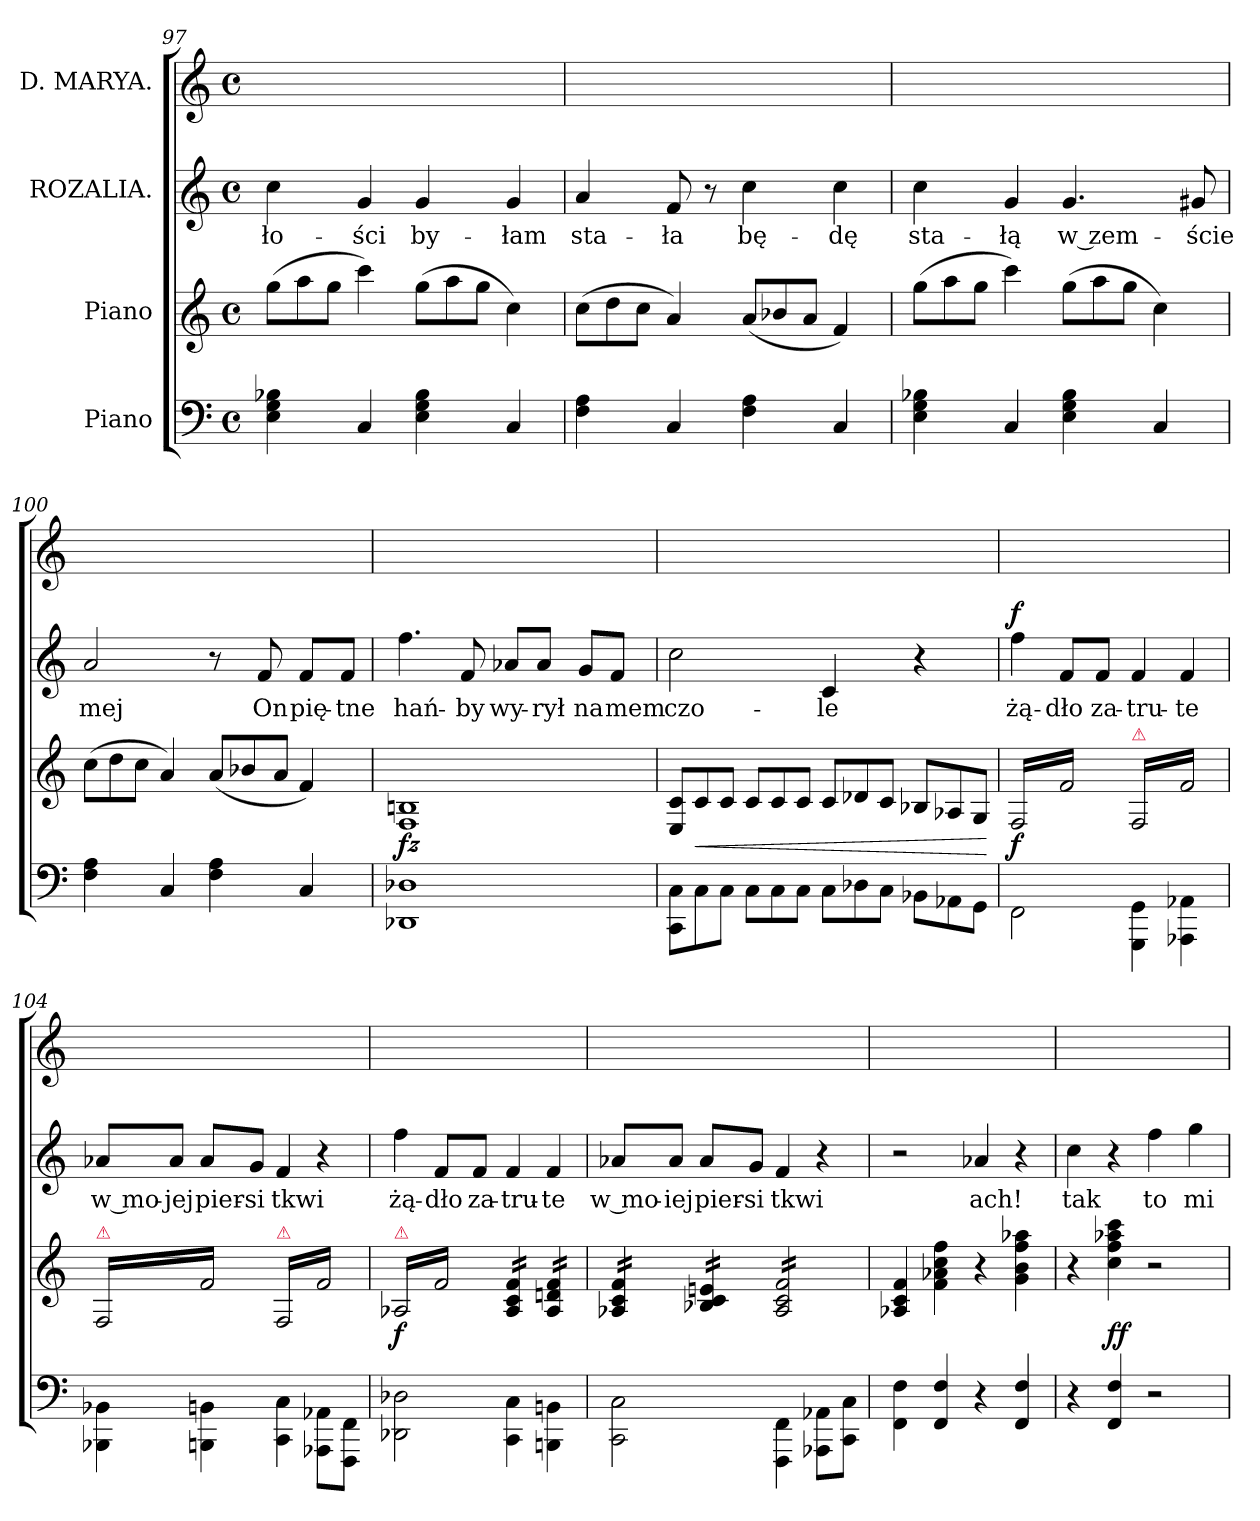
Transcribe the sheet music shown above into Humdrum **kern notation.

**kern	**kern	**dynam	**kern	**text	**dynam	**kern
*part4	*part3	*part3	*part2	*part2	*part2	*part1
*staff4	*staff3	*staff3	*staff2	*staff2	*staff2	*staff1
*I"Piano	*I"Piano	*	*I"ROZALIA.	*	*	*I"D. MARYA.
*clefF4	*clefG2	*	*clefG2	*	*	*clefG2
*k[]	*k[]	*	*k[]	*	*	*k[]
*C:	*C:	*	*C:	*	*	*C:
*M4/4	*M4/4	*	*M4/4	*	*	*M4/4
*met(c)	*met(c)	*	*met(c)	*	*	*met(c)
*	*Xtuplet	*	*	*	*	*
=97	=97	=97	=97	=97	=97	=97
4E\ 4G\ 4B-X\	(12gg\L	.	4cc\	-ło-	.	1ryy
.	12aa\	.	.	.	.	.
.	12gg\J	.	.	.	.	.
4C/	4ccc\)	.	4g/	-ści	.	.
4E\ 4G\ 4B-\	(12gg\L	.	4g/	by-	.	.
.	12aa\	.	.	.	.	.
.	12gg\J	.	.	.	.	.
4C/	4cc\)	.	4g/	-łam	.	.
=98	=98	=98	=98	=98	=98	=98
4F\ 4A\	(12cc\L	.	4a/	sta-	.	1ryy
.	12dd\	.	.	.	.	.
.	12cc\J	.	.	.	.	.
4C/	4a/)	.	8f/	-ła	.	.
.	.	.	8r	.	.	.
4F\ 4A\	(12a/L	.	4cc\	bę-	.	.
.	12b-X/	.	.	.	.	.
.	12a/J	.	.	.	.	.
4C/	4f/)	.	4cc\	-dę	.	.
=99	=99	=99	=99	=99	=99	=99
4E\ 4G\ 4B-X\	(12gg\L	.	4cc\	sta-	.	1ryy
.	12aa\	.	.	.	.	.
.	12gg\J	.	.	.	.	.
4C/	4ccc\)	.	4g/	-łą	.	.
4E\ 4G\ 4B-\	(12gg\L	.	4.g/	w zem-	.	.
.	12aa\	.	.	.	.	.
.	12gg\J	.	.	.	.	.
4C/	4cc\)	.	.	.	.	.
.	.	.	8g#X/	-ście	.	.
=100	=100	=100	=100	=100	=100	=100
4F\ 4A\	(12cc\L	.	2a/	mej	.	1ryy
.	12dd\	.	.	.	.	.
.	12cc\J	.	.	.	.	.
4C/	4a/)	.	.	.	.	.
4F\ 4A\	(12a/L	.	8r	.	.	.
.	12b-X/	.	.	.	.	.
.	.	.	8f/	On	.	.
.	12a/J	.	.	.	.	.
4C/	4f/)	.	8f/L	pię-	.	.
.	.	.	8f/J	-tne	.	.
=101	=101	=101	=101	=101	=101	=101
1DD-X\ 1D-X\	1F/ 1Bn/	fz	4.ff\	hań-	.	1ryy
.	.	.	8f/	-by	.	.
.	.	.	8a-X/L	wy-	.	.
.	.	.	8a-/J	-rył	.	.
.	.	.	8g/L	na	.	.
.	.	.	8f/J	mem	.	.
=102	=102	=102	=102	=102	=102	=102
*Xtuplet	*	*	*	*	*	*
12CC\ 12C\L	12E/ 12c/L	.	2cc\	czo-	.	1ryy
!	!	!LO:HP:b	!	!	!	!
12C\	12c/	<	.	.	.	.
12C\J	12c/J	.	.	.	.	.
12C\L	12c/L	.	.	.	.	.
12C\	12c/	.	.	.	.	.
12C\J	12c/J	.	.	.	.	.
12C\L	12c/L	.	4c/	-le	.	.
12D-X\	12d-X/	.	.	.	.	.
12C\J	12c/J	.	.	.	.	.
12BB-X\L	12B-X/L	.	4r	.	.	.
12AA-X\	12A-X/	.	.	.	.	.
12GG\J	12G/J	.	.	.	.	.
.	.	[	.	.	.	.
=103	=103	=103	=103	=103	=103	=103
!	!LO:TX:a:color=crimson:t=⚠	!	!	!	!	!
!	!	!	!	!	!LO:DY:b	!
*	*tremolo	*	*	*	*	*
2FF\	16F/LL	f	4ff\	żą-	f	1ryy
.	16f/	.	.	.	.	.
.	16F/	.	.	.	.	.
.	16f/	.	.	.	.	.
.	16F/	.	8f/L	-dło	.	.
.	16f/	.	.	.	.	.
.	16F/	.	8f/J	za-	.	.
.	16f/JJ	.	.	.	.	.
!	!LO:TX:a:color=crimson:t=⚠	!	!	!	!	!
4GGG\ 4GG\	16F/LL	.	4f/	-tru-	.	.
.	16f/	.	.	.	.	.
.	16F/	.	.	.	.	.
.	16f/	.	.	.	.	.
4AAA-X\ 4AA-X\	16F/	.	4f/	-te	.	.
.	16f/	.	.	.	.	.
.	16F/	.	.	.	.	.
.	16f/JJ	.	.	.	.	.
=104	=104	=104	=104	=104	=104	=104
!	!LO:TX:a:color=crimson:t=⚠	!	!	!	!	!
4BBB-X\ 4BB-X\	16F/LL	.	8a-X/L	w mo-	.	1ryy
.	16f/	.	.	.	.	.
.	16F/	.	8a-/J	-jej	.	.
.	16f/	.	.	.	.	.
4BBBn\ 4BBn\	16F/	.	8a-/L	pier-	.	.
.	16f/	.	.	.	.	.
.	16F/	.	8g/J	-si	.	.
.	16f/JJ	.	.	.	.	.
!	!LO:TX:a:color=crimson:t=⚠	!	!	!	!	!
4CC\ 4C\	16F/LL	.	4f/	tkwi	.	.
.	16f/	.	.	.	.	.
.	16F/	.	.	.	.	.
.	16f/	.	.	.	.	.
8AAA-X\ 8AA-X\L	16F/	.	4r	.	.	.
.	16f/	.	.	.	.	.
8FFF\ 8FF\J	16F/	.	.	.	.	.
.	16f/JJ	.	.	.	.	.
=105	=105	=105	=105	=105	=105	=105
!	!LO:TX:a:color=crimson:t=⚠	!	!	!	!	!
2DD-X\ 2D-X\	16A-X/LL	f	4ff\	żą-	.	1ryy
.	16f/	.	.	.	.	.
.	16A-X/	.	.	.	.	.
.	16f/	.	.	.	.	.
.	16A-X/	.	8f/L	-dło	.	.
.	16f/	.	.	.	.	.
.	16A-X/	.	8f/J	za-	.	.
.	16f/JJ	.	.	.	.	.
4CC\ 4C\	16A-/ 16c/ 16f/LL	.	4f/	-tru-	.	.
.	16A-/ 16c/ 16f/	.	.	.	.	.
.	16A-/ 16c/ 16f/	.	.	.	.	.
.	16A-/ 16c/ 16f/JJ	.	.	.	.	.
4BBBn\ 4BBn\	16A-/ 16dn/ 16f/LL	.	4f/	-te	.	.
.	16A-/ 16dn/ 16f/	.	.	.	.	.
.	16A-/ 16dn/ 16f/	.	.	.	.	.
.	16A-/ 16dn/ 16f/JJ	.	.	.	.	.
=106	=106	=106	=106	=106	=106	=106
2CC\ 2C\	16A-X/ 16c/ 16f/LL	.	8a-X/L	w mo-	.	1ryy
.	16A-X/ 16c/ 16f/	.	.	.	.	.
.	16A-X/ 16c/ 16f/	.	8a-/J	-iej	.	.
.	16A-X/ 16c/ 16f/JJ	.	.	.	.	.
.	16B-X/ 16c/ 16en/LL	.	8a-/L	pier-	.	.
.	16B-X/ 16c/ 16en/	.	.	.	.	.
.	16B-X/ 16c/ 16en/	.	8g/J	-si	.	.
.	16B-X/ 16c/ 16en/JJ	.	.	.	.	.
4FFF\ 4FF\	16A-/ 16c/ 16f/LL	.	4f/	tkwi	.	.
.	16A-/ 16c/ 16f/	.	.	.	.	.
.	16A-/ 16c/ 16f/	.	.	.	.	.
.	16A-/ 16c/ 16f/	.	.	.	.	.
8AAA-X\ 8AA-X\L	16A-/ 16c/ 16f/	.	4r	.	.	.
.	16A-/ 16c/ 16f/	.	.	.	.	.
8CC\ 8C\J	16A-/ 16c/ 16f/	.	.	.	.	.
.	16A-/ 16c/ 16f/JJ	.	.	.	.	.
*	*Xtremolo	*	*	*	*	*
=107	=107	=107	=107	=107	=107	=107
4FF\ 4F\	4A-X/ 4c/ 4f/	.	2r	.	.	1ryy
4FF/ 4F/	4f\ 4a-X\ 4cc\ 4ff\	.	.	.	.	.
4r	4r	.	4a-X/	ach!	.	.
4FF/ 4F/	4g\ 4b\ 4ff\ 4aa-X\	.	4r	.	.	.
=108	=108	=108	=108	=108	=108	=108
4r	4r	.	4cc\	tak	.	1ryy
4FF/ 4F/	4cc\ 4ff\ 4aa-X\ 4ccc\	ff	4r	.	.	.
2r	2r	.	4ff\	to	.	.
.	.	.	4gg\	mi	.	.
=	=	=	=	=	=	=
*-	*-	*-	*-	*-	*-	*-
